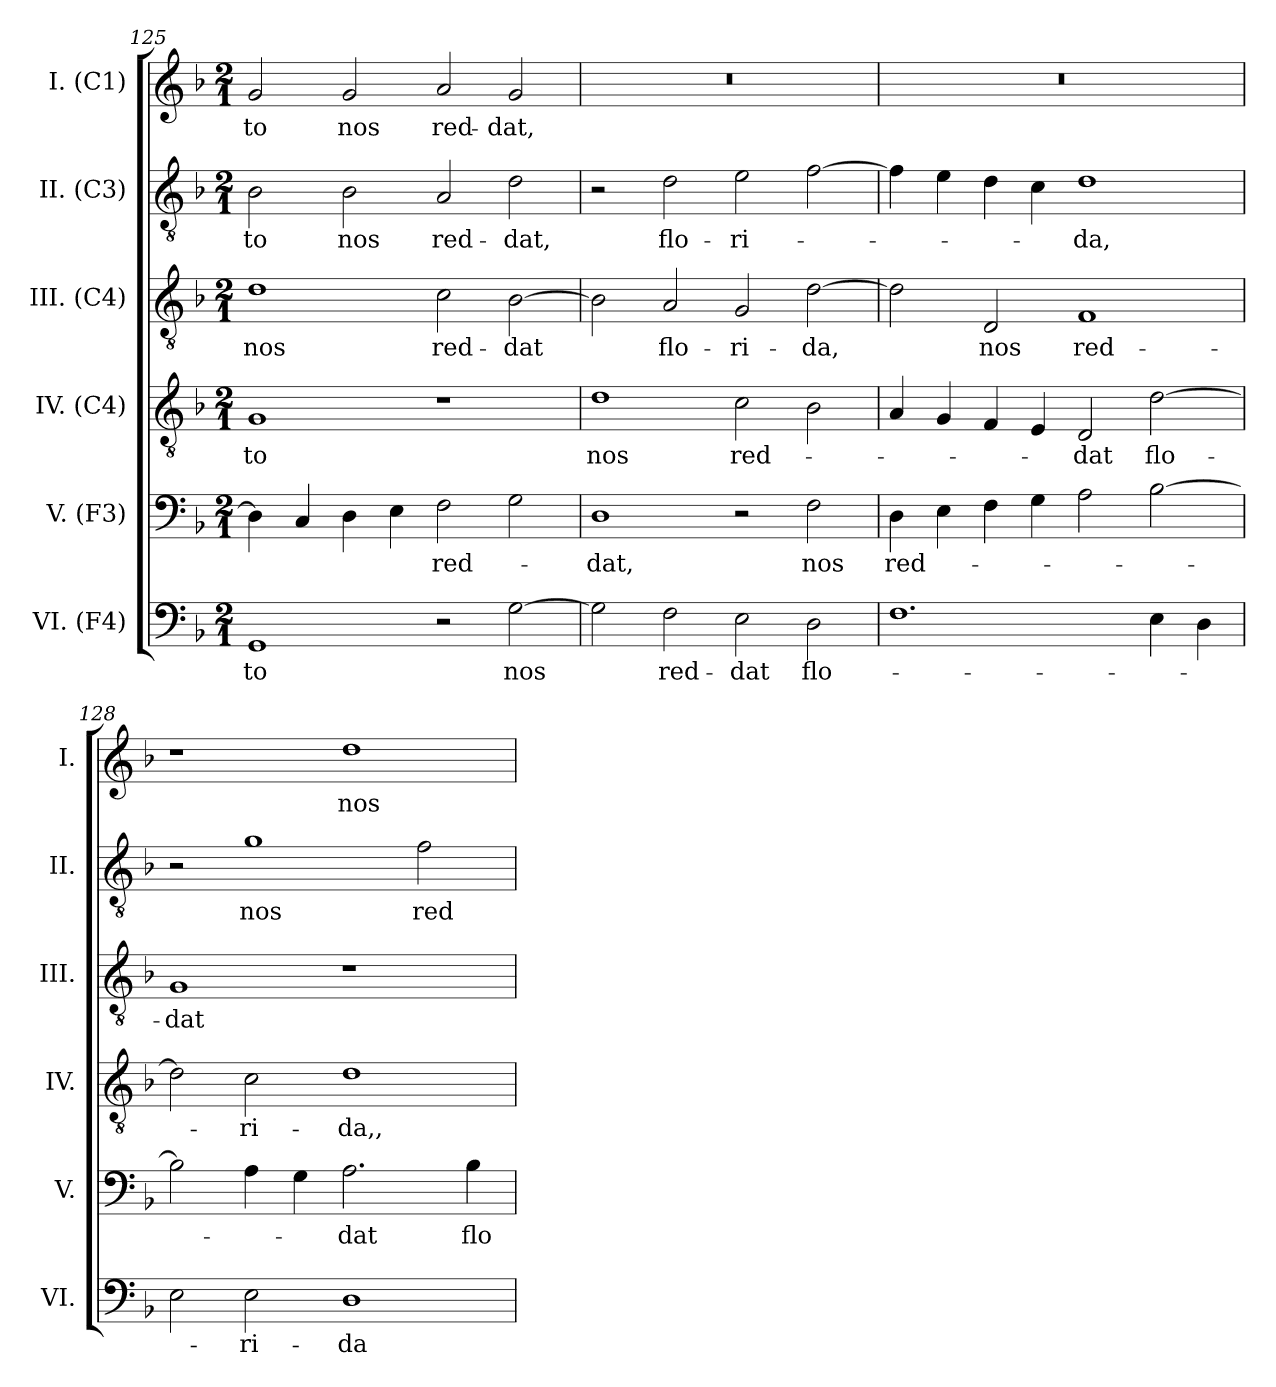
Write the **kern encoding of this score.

**kern	**text	**kern	**text	**kern	**text	**kern	**text	**kern	**text	**kern	**text
*part6	*part6	*part5	*part5	*part4	*part4	*part3	*part3	*part2	*part2	*part1	*part1
*staff6	*staff6	*staff5	*staff5	*staff4	*staff4	*staff3	*staff3	*staff2	*staff2	*staff1	*staff1
*I"VI. (F4)	*	*I"V. (F3)	*	*I"IV. (C4)	*	*I"III. (C4)	*	*I"II. (C3)	*	*I"I. (C1)	*
*I'VI.	*	*I'V.	*	*I'IV.	*	*I'III.	*	*I'II.	*	*I'I.	*
!!LO:LB:g=z
*clefF4	*	*clefF4	*	*clefGv2	*	*clefGv2	*	*clefGv2	*	*clefG2	*
*	*	*	*	*	*	*ITrd7c12	*	*	*	*	*
*k[b-]	*	*k[b-]	*	*k[b-]	*	*k[b-]	*	*k[b-]	*	*k[b-]	*
*F:	*	*F:	*	*F:	*	*F:	*	*F:	*	*F:	*
*M2/1	*	*M2/1	*	*M2/1	*	*M2/1	*	*M2/1	*	*M2/1	*
=125	=125	=125	=125	=125	=125	=125	=125	=125	=125	=125	=125
!	!LO:LY:b:color=#000000	!	!	!	!	!	!	!	!	!	!
!	!	!	!	!	!LO:LY:b:color=#000000	!	!	!	!	!	!
!	!	!	!	!	!	!	!LO:LY:b:color=#000000	!	!	!	!
!	!	!	!	!	!	!	!	!	!LO:LY:b:color=#000000	!	!
!	!	!	!	!	!	!	!	!	!	!	!LO:LY:b:color=#000000
1GGi	-to	4Di\]	.	1Gi	-to	1Di	nos	2B-i\	-to	2gi/	-to
.	.	4Ci/	.	.	.	.	.	.	.	.	.
!	!	!	!	!	!	!	!	!	!LO:LY:b:color=#000000	!	!
!	!	!	!	!	!	!	!	!	!	!	!LO:LY:b:color=#000000
.	.	4Di\	.	.	.	.	.	2B-i\	nos	2gi/	nos
.	.	4Ei\	.	.	.	.	.	.	.	.	.
!	!	!	!LO:LY:b:color=#000000	!	!	!	!	!	!	!	!
!	!	!	!	!	!	!	!LO:LY:b:color=#000000	!	!	!	!
!	!	!	!	!	!	!	!	!	!LO:LY:b:color=#000000	!	!
!	!	!	!	!	!	!	!	!	!	!	!LO:LY:b:color=#000000
2r	.	2Fi\	red-	1r	.	2Ci\	red-	2Ai/	red-	2ai/	red-
!	!LO:LY:b:color=#000000	!	!	!	!	!	!	!	!	!	!
!	!	!	!	!	!	!	!LO:LY:b:color=#000000	!	!	!	!
!	!	!	!	!	!	!	!	!	!LO:LY:b:color=#000000	!	!
!	!	!	!	!	!	!	!	!	!	!	!LO:LY:b:color=#000000
[2Gi\	nos	2Gi\	.	.	.	[2BB-i\	-dat	2di\	-dat,	2gi/	-dat,
=126	=126	=126	=126	=126	=126	=126	=126	=126	=126	=126	=126
!	!	!	!LO:LY:b:color=#000000	!	!	!	!	!	!	!	!
!	!	!	!	!	!LO:LY:b:color=#000000	!	!	!	!	!LO:N:vis=1	!
2Gi\]	.	1Di	-dat,	1di	nos	2BB-i\]	.	2r	.	0r	.
!	!LO:LY:b:color=#000000	!	!	!	!	!	!	!	!	!	!
!	!	!	!	!	!	!	!LO:LY:b:color=#000000	!	!	!	!
!	!	!	!	!	!	!	!	!	!LO:LY:b:color=#000000	!	!
2Fi\	red-	.	.	.	.	2AAi/	flo-	2di\	flo-	.	.
!	!LO:LY:b:color=#000000	!	!	!	!	!	!	!	!	!	!
!	!	!	!	!	!LO:LY:b:color=#000000	!	!	!	!	!	!
!	!	!	!	!	!	!	!LO:LY:b:color=#000000	!	!	!	!
!	!	!	!	!	!	!	!	!	!LO:LY:b:color=#000000	!	!
2Ei\	-dat	2r	.	2ci\	red-	2GGi/	-ri-	2ei\	-ri-	.	.
!	!LO:LY:b:color=#000000	!	!	!	!	!	!	!	!	!	!
!	!	!	!LO:LY:b:color=#000000	!	!	!	!	!	!	!	!
!	!	!	!	!	!	!	!LO:LY:b:color=#000000	!	!	!	!
2Di\	flo-	2Fi\	nos	2B-i\	.	[2Di\	-da,	[2fi\	.	.	.
=127	=127	=127	=127	=127	=127	=127	=127	=127	=127	=127	=127
!	!	!	!LO:LY:b:color=#000000	!	!	!	!	!	!	!LO:N:vis=1	!
1.Fi	.	4Di\	red-	4Ai/	.	2Di\]	.	4fi\]	.	0r	.
.	.	4Ei\	.	4Gi/	.	.	.	4ei\	.	.	.
!	!	!	!	!	!	!	!LO:LY:b:color=#000000	!	!	!	!
.	.	4Fi\	.	4Fi/	.	2DDi/	nos	4di\	.	.	.
.	.	4Gi\	.	4Ei/	.	.	.	4ci\	.	.	.
!	!	!	!	!	!LO:LY:b:color=#000000	!	!	!	!	!	!
!	!	!	!	!	!	!	!LO:LY:b:color=#000000	!	!	!	!
!	!	!	!	!	!	!	!	!	!LO:LY:b:color=#000000	!	!
.	.	2Ai\	.	2Di/	-dat	1FFi	red-	1di	-da,	.	.
!	!	!	!	!	!LO:LY:b:color=#000000	!	!	!	!	!	!
4Ei\	.	[2B-i\	.	[2di\	flo-	.	.	.	.	.	.
4Di\	.	.	.	.	.	.	.	.	.	.	.
=128	=128	=128	=128	=128	=128	=128	=128	=128	=128	=128	=128
!	!	!	!	!	!	!	!LO:LY:b:color=#000000	!	!	!	!
2Ei\	.	2B-i\]	.	2di\]	.	1GGi	-dat	2r	.	1r	.
!	!LO:LY:b:color=#000000	!	!	!	!	!	!	!	!	!	!
!	!	!	!	!	!LO:LY:b:color=#000000	!	!	!	!	!	!
!	!	!	!	!	!	!	!	!	!LO:LY:b:color=#000000	!	!
2Ei\	-ri-	4Ai\	.	2ci\	-ri-	.	.	1gi	nos	.	.
.	.	4Gi\	.	.	.	.	.	.	.	.	.
!	!LO:LY:b:color=#000000	!	!	!	!	!	!	!	!	!	!
!	!	!	!LO:LY:b:color=#000000	!	!	!	!	!	!	!	!
!	!	!	!	!	!LO:LY:b:color=#000000	!	!	!	!	!	!
!	!	!	!	!	!	!	!	!	!	!	!LO:LY:b:color=#000000
1Di	-da	2.Ai\	-dat	1di	-da,,	1r	.	.	.	1ddi	nos
!	!	!	!	!	!	!	!	!	!LO:LY:b:color=#000000	!	!
.	.	.	.	.	.	.	.	2fi\	red-	.	.
!	!	!	!LO:LY:b:color=#000000	!	!	!	!	!	!	!	!
.	.	4B-i\	flo-	.	.	.	.	.	.	.	.
=	=	=	=	=	=	=	=	=	=	=	=
*-	*-	*-	*-	*-	*-	*-	*-	*-	*-	*-	*-
